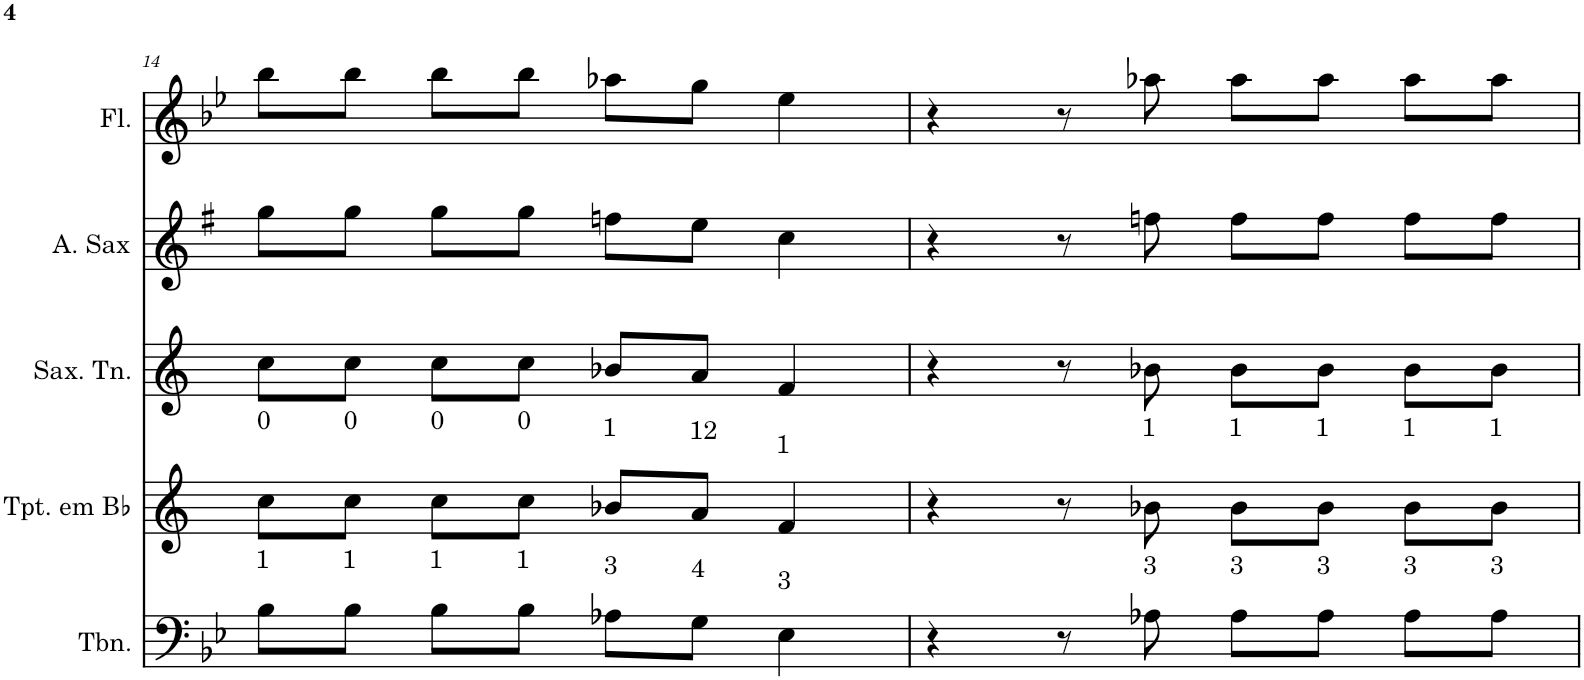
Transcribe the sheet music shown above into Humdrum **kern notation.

**kern	**kern	**kern	**kern	**kern
*part5	*part4	*part3	*part2	*part1
*staff5	*staff4	*staff3	*staff2	*staff1
*I"Trombone	*I"Trompete em Bb	*I"Saxofone Tenor	*I"Saxofone Alto	*I"Flauta Transversal
*I'Tbn.	*I'Tpt. em Bb	*I'Sax. Tn.	*	*I'Fl.
!!LO:PB:g=z
*clefF4	*clefG2	*clefG2	*clefG2	*clefG2
*	*Trd1c2	*Trd8c14	*Trd5c9	*
*k[b-e-]	*k[]	*k[]	*k[f#]	*k[b-e-]
*M4/4	*M4/4	*M4/4	*M4/4	*M4/4
=14	=14	=14	=14	=14
!	!LO:TX:a:t=0	!	!	!
!LO:TX:a:t=1	!	!	!	!
8B-\L	8cc\L	8cc\L	8gg\L	8bb-\L
!	!LO:TX:a:t=0	!	!	!
!LO:TX:a:t=1	!	!	!	!
8B-\J	8cc\J	8cc\J	8gg\J	8bb-\J
!	!LO:TX:a:t=0	!	!	!
!LO:TX:a:t=1	!	!	!	!
8B-\L	8cc\L	8cc\L	8gg\L	8bb-\L
!	!LO:TX:a:t=0	!	!	!
!LO:TX:a:t=1	!	!	!	!
8B-\J	8cc\J	8cc\J	8gg\J	8bb-\J
!	!LO:TX:a:t=1	!	!	!
!LO:TX:a:t=3	!	!	!	!
8A-X\L	8b-X/L	8b-X/L	8ffn\L	8aa-X\L
!	!LO:TX:a:t=12	!	!	!
!LO:TX:a:t=4	!	!	!	!
8G\J	8a/J	8a/J	8ee\J	8gg\J
!	!LO:TX:a:t=1	!	!	!
!LO:TX:a:t=3	!	!	!	!
4E-\	4f/	4f/	4cc\	4ee-\
=15	=15	=15	=15	=15
4r	4r	4r	4r	4r
8r	8r	8r	8r	8r
!	!LO:TX:a:t=1	!	!	!
!LO:TX:a:t=3	!	!	!	!
8A-X\	8b-X\	8b-X\	8ffn\	8aa-X\
!	!LO:TX:a:t=1	!	!	!
!LO:TX:a:t=3	!	!	!	!
8A-\L	8b-\L	8b-\L	8ff\L	8aa-\L
!	!LO:TX:a:t=1	!	!	!
!LO:TX:a:t=3	!	!	!	!
8A-\J	8b-\J	8b-\J	8ff\J	8aa-\J
!	!LO:TX:a:t=1	!	!	!
!LO:TX:a:t=3	!	!	!	!
8A-\L	8b-\L	8b-\L	8ff\L	8aa-\L
!	!LO:TX:a:t=1	!	!	!
!LO:TX:a:t=3	!	!	!	!
8A-\J	8b-\J	8b-\J	8ff\J	8aa-\J
=	=	=	=	=
*-	*-	*-	*-	*-
